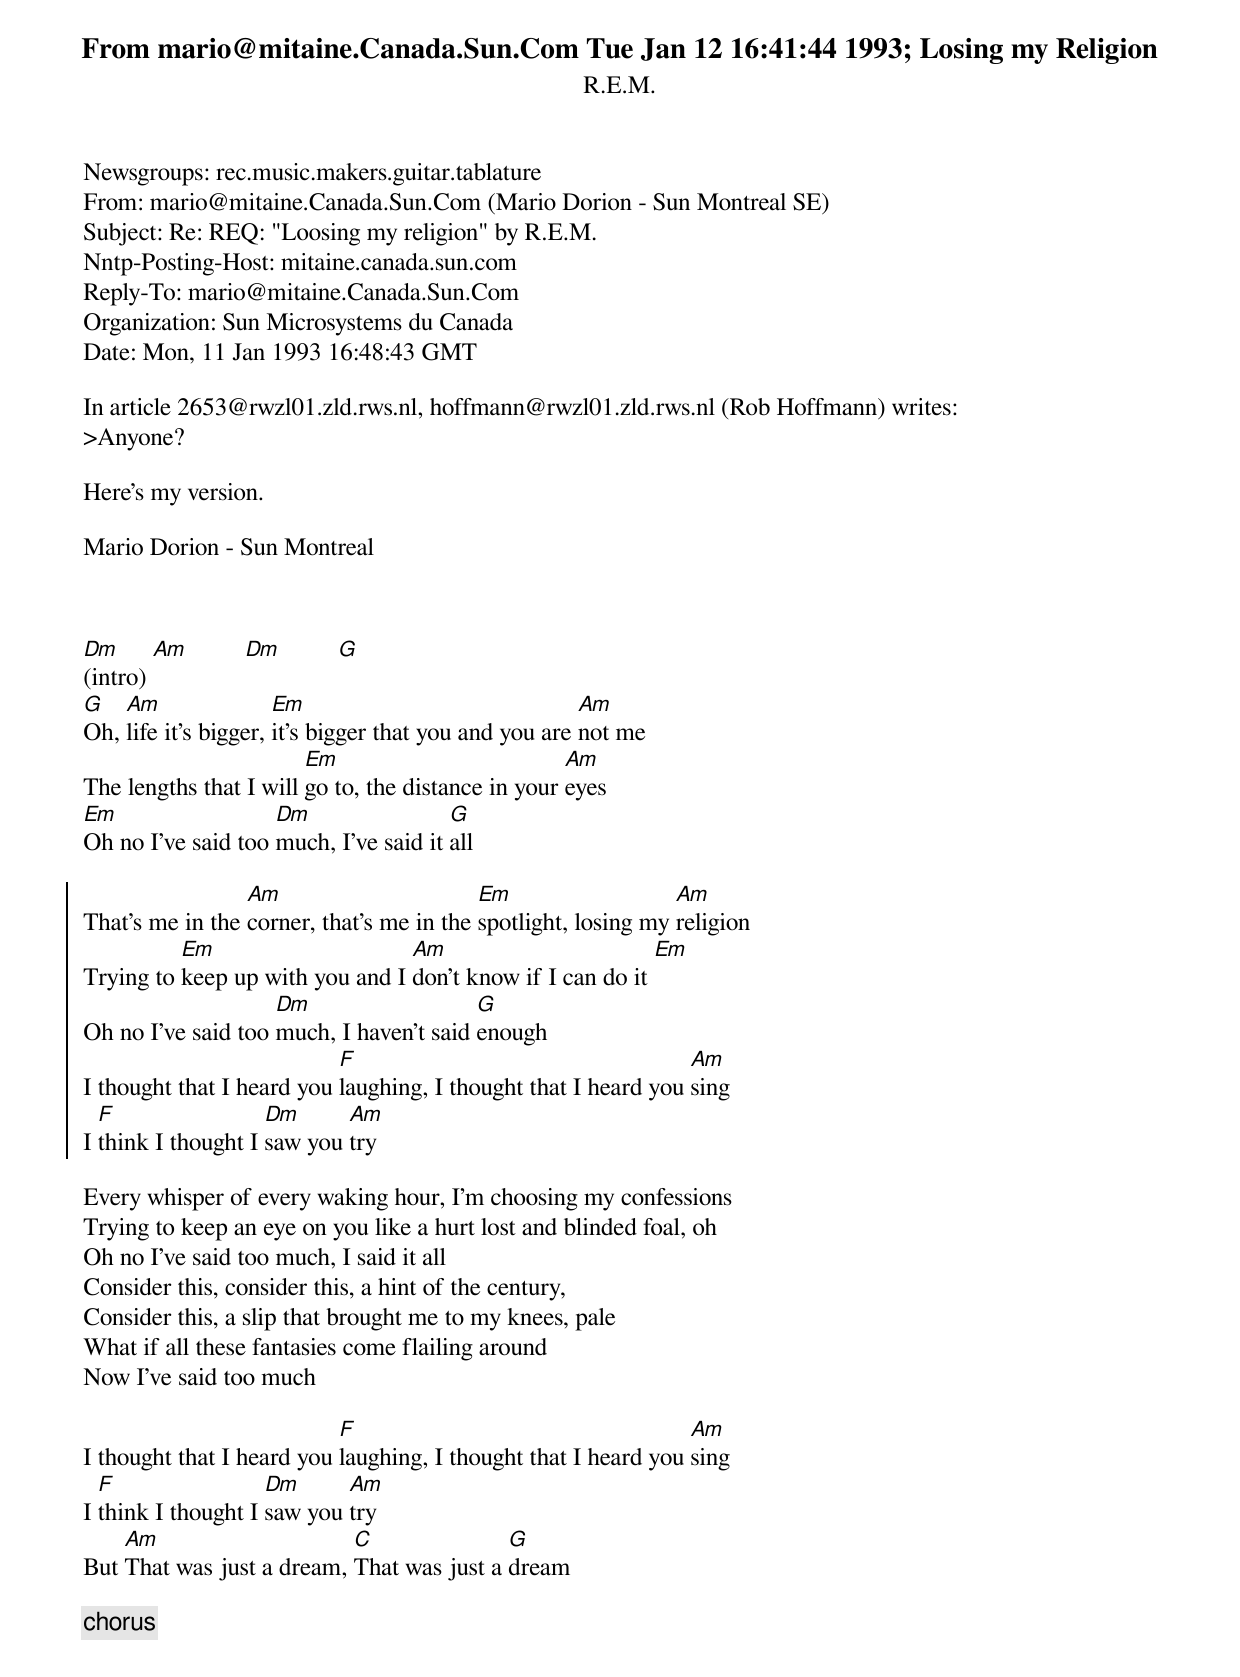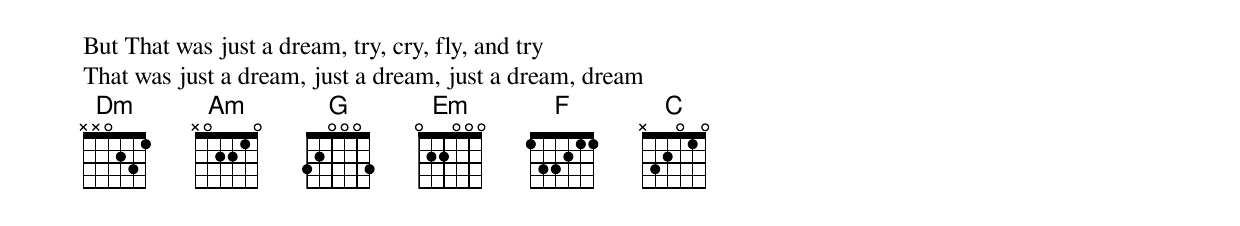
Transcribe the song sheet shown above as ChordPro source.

From mario@mitaine.Canada.Sun.Com Tue Jan 12 16:41:44 1993
Newsgroups: rec.music.makers.guitar.tablature
From: mario@mitaine.Canada.Sun.Com (Mario Dorion - Sun Montreal SE)
Subject: Re: REQ: "Loosing my religion" by R.E.M.
Nntp-Posting-Host: mitaine.canada.sun.com
Reply-To: mario@mitaine.Canada.Sun.Com
Organization: Sun Microsystems du Canada
Date: Mon, 11 Jan 1993 16:48:43 GMT

In article 2653@rwzl01.zld.rws.nl, hoffmann@rwzl01.zld.rws.nl (Rob Hoffmann) writes:
>Anyone?

Here's my version.

Mario Dorion - Sun Montreal



{title:Losing my Religion}
{subtitle:R.E.M.}
[Dm](intro) [Am]         [Dm]         [G]
[G]Oh, [Am]life it's bigger, [Em]it's bigger that you and you are [Am]not me
The lengths that I will [Em]go to, the distance in your [Am]eyes
[Em]Oh no I've said too [Dm]much, I've said it [G]all

{start_of_chorus}
That's me in the [Am]corner, that's me in the [Em]spotlight, losing my [Am]religion
Trying to [Em]keep up with you and I [Am]don't know if I can do it [Em]
Oh no I've said too [Dm]much, I haven't said [G]enough
I thought that I heard you [F]laughing, I thought that I heard you [Am]sing
I [F]think I thought I [Dm]saw you [Am]try
{end_of_chorus}

Every whisper of every waking hour, I'm choosing my confessions
Trying to keep an eye on you like a hurt lost and blinded foal, oh
Oh no I've said too much, I said it all
Consider this, consider this, a hint of the century,
Consider this, a slip that brought me to my knees, pale
What if all these fantasies come flailing around
Now I've said too much

I thought that I heard you [F]laughing, I thought that I heard you [Am]sing
I [F]think I thought I [Dm]saw you [Am]try
But [Am]That was just a dream, [C]That was just a [G]dream

{comment:chorus}
But That was just a dream, try, cry, fly, and try
That was just a dream, just a dream, just a dream, dream
